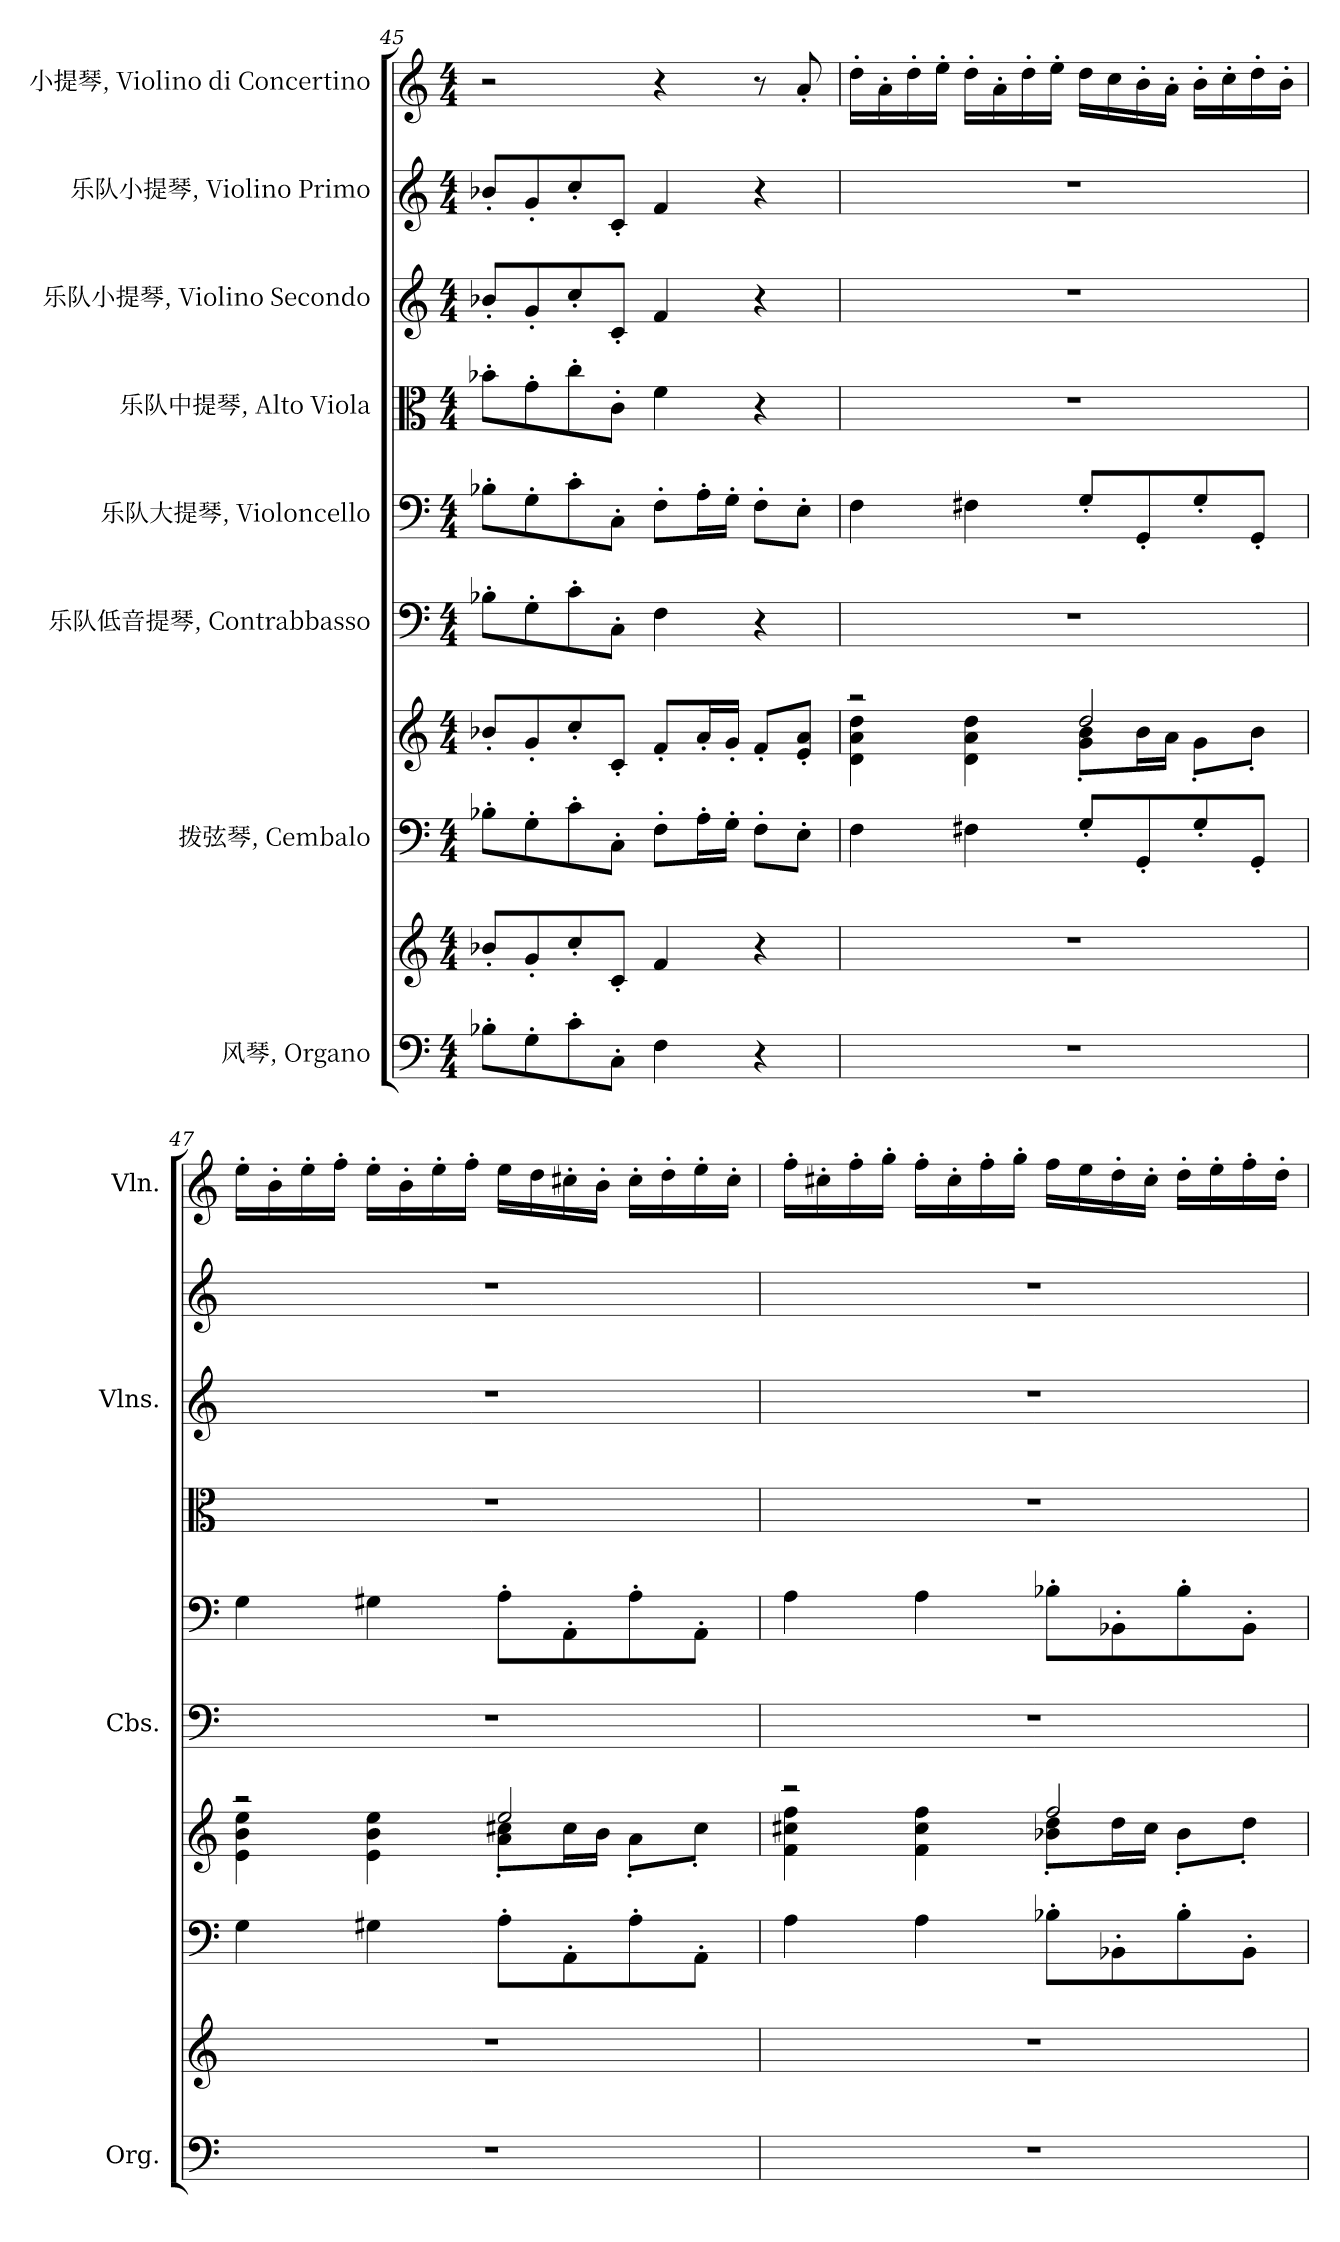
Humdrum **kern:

**kern	**kern	**kern	**kern	**kern	**kern	**kern	**kern	**kern	**kern
*part8	*part8	*part7	*part7	*part6	*part5	*part4	*part3	*part2	*part1
*staff10	*staff9	*staff8	*staff7	*staff6	*staff5	*staff4	*staff3	*staff2	*staff1
*I"风琴, Organo	*	*I"拨弦琴, Cembalo	*	*I"乐队低音提琴, Contrabbasso	*I"乐队大提琴, Violoncello	*I"乐队中提琴, Alto Viola	*I"乐队小提琴, Violino Secondo	*I"乐队小提琴, Violino Primo	*I"小提琴, Violino di Concertino
*I'Org.	*	*	*	*I'Cbs.	*	*	*I'Vlns.	*	*I'Vln.
*clefF4	*clefG2	*clefF4	*clefG2	*clefF4	*clefF4	*clefC3	*clefG2	*clefG2	*clefG2
*	*	*	*	*ITrd7c12	*	*	*	*	*
*k[]	*k[]	*k[]	*k[]	*k[]	*k[]	*k[]	*k[]	*k[]	*k[]
*M4/4	*M4/4	*M4/4	*M4/4	*M4/4	*M4/4	*M4/4	*M4/4	*M4/4	*M4/4
=45	=45	=45	=45	=45	=45	=45	=45	=45	=45
8B-X'\L	8b-X'/L	8B-X'\L	8b-X'/L	8BB-X'\L	8B-X'\L	8b-X'\L	8b-X'/L	8b-X'/L	2r
8G'\	8g'/	8G'\	8g'/	8GG'\	8G'\	8g'\	8g'/	8g'/	.
8c'\	8cc'/	8c'\	8cc'/	8C'\	8c'\	8cc'\	8cc'/	8cc'/	.
8C'\J	8c'/J	8C'\J	8c'/J	8CC'\J	8C'\J	8c'\J	8c'/J	8c'/J	.
4F\	4f/	8F'\L	8f'/L	4FF\	8F'\L	4f\	4f/	4f/	4r
.	.	16A'\L	16a'/L	.	16A'\L	.	.	.	.
.	.	16G'\JJ	16g'/JJ	.	16G'\JJ	.	.	.	.
4r	4r	8F'\L	8f'/L	4r	8F'\L	4r	4r	4r	8r
.	.	8E'\J	8e/' 8a/'J	.	8E'\J	.	.	.	8a'/
=46	=46	=46	=46	=46	=46	=46	=46	=46	=46
*	*	*	*^	*	*	*	*	*	*
1r	1r	4F\	2r	4d\ 4a\ 4dd\	1r	4F\	1r	1r	1r	16dd'\LL
.	.	.	.	.	.	.	.	.	.	16a'\
.	.	.	.	.	.	.	.	.	.	16dd'\
.	.	.	.	.	.	.	.	.	.	16ee'\JJ
.	.	4F#X\	.	4d\ 4a\ 4dd\	.	4F#X\	.	.	.	16dd'\LL
.	.	.	.	.	.	.	.	.	.	16a'\
.	.	.	.	.	.	.	.	.	.	16dd'\
.	.	.	.	.	.	.	.	.	.	16ee'\JJ
.	.	8G'/L	2dd/	8g\' 8b\'L	.	8G'/L	.	.	.	16dd\LL
.	.	.	.	.	.	.	.	.	.	16cc\
.	.	8GG'/	.	16b\L	.	8GG'/	.	.	.	16b'\
.	.	.	.	16a\JJ	.	.	.	.	.	16a'\JJ
.	.	8G'/	.	8g'\L	.	8G'/	.	.	.	16b'\LL
.	.	.	.	.	.	.	.	.	.	16cc'\
.	.	8GG'/J	.	8b'\J	.	8GG'/J	.	.	.	16dd'\
.	.	.	.	.	.	.	.	.	.	16b'\JJ
!!LO:PB:g=z
=47	=47	=47	=47	=47	=47	=47	=47	=47	=47	=47
1r	1r	4G\	2r	4e\ 4b\ 4ee\	1r	4G\	1r	1r	1r	16ee'\LL
.	.	.	.	.	.	.	.	.	.	16b'\
.	.	.	.	.	.	.	.	.	.	16ee'\
.	.	.	.	.	.	.	.	.	.	16ff'\JJ
.	.	4G#X\	.	4e\ 4b\ 4ee\	.	4G#X\	.	.	.	16ee'\LL
.	.	.	.	.	.	.	.	.	.	16b'\
.	.	.	.	.	.	.	.	.	.	16ee'\
.	.	.	.	.	.	.	.	.	.	16ff'\JJ
.	.	8A'\L	2ee/	8a\' 8cc#X\'L	.	8A'\L	.	.	.	16ee\LL
.	.	.	.	.	.	.	.	.	.	16dd\
.	.	8AA'\	.	16cc#\L	.	8AA'\	.	.	.	16cc#X'\
.	.	.	.	16b\JJ	.	.	.	.	.	16b'\JJ
.	.	8A'\	.	8a'\L	.	8A'\	.	.	.	16cc#'\LL
.	.	.	.	.	.	.	.	.	.	16dd'\
.	.	8AA'\J	.	8cc#'\J	.	8AA'\J	.	.	.	16ee'\
.	.	.	.	.	.	.	.	.	.	16cc#'\JJ
=48	=48	=48	=48	=48	=48	=48	=48	=48	=48	=48
1r	1r	4A\	2r	4f\ 4cc#X\ 4ff\	1r	4A\	1r	1r	1r	16ff'\LL
.	.	.	.	.	.	.	.	.	.	16cc#X'\
.	.	.	.	.	.	.	.	.	.	16ff'\
.	.	.	.	.	.	.	.	.	.	16gg'\JJ
.	.	4A\	.	4f\ 4cc#\ 4ff\	.	4A\	.	.	.	16ff'\LL
.	.	.	.	.	.	.	.	.	.	16cc#'\
.	.	.	.	.	.	.	.	.	.	16ff'\
.	.	.	.	.	.	.	.	.	.	16gg'\JJ
.	.	8B-X'\L	2ff/	8b-X\' 8dd\'L	.	8B-X'\L	.	.	.	16ff\LL
.	.	.	.	.	.	.	.	.	.	16ee\
.	.	8BB-X'\	.	16dd\L	.	8BB-X'\	.	.	.	16dd'\
.	.	.	.	16cc#\JJ	.	.	.	.	.	16cc#'\JJ
.	.	8B-'\	.	8b-'\L	.	8B-'\	.	.	.	16dd'\LL
.	.	.	.	.	.	.	.	.	.	16ee'\
.	.	8BB-'\J	.	8dd'\J	.	8BB-'\J	.	.	.	16ff'\
.	.	.	.	.	.	.	.	.	.	16dd'\JJ
*	*	*	*v	*v	*	*	*	*	*	*
=	=	=	=	=	=	=	=	=	=
*-	*-	*-	*-	*-	*-	*-	*-	*-	*-
